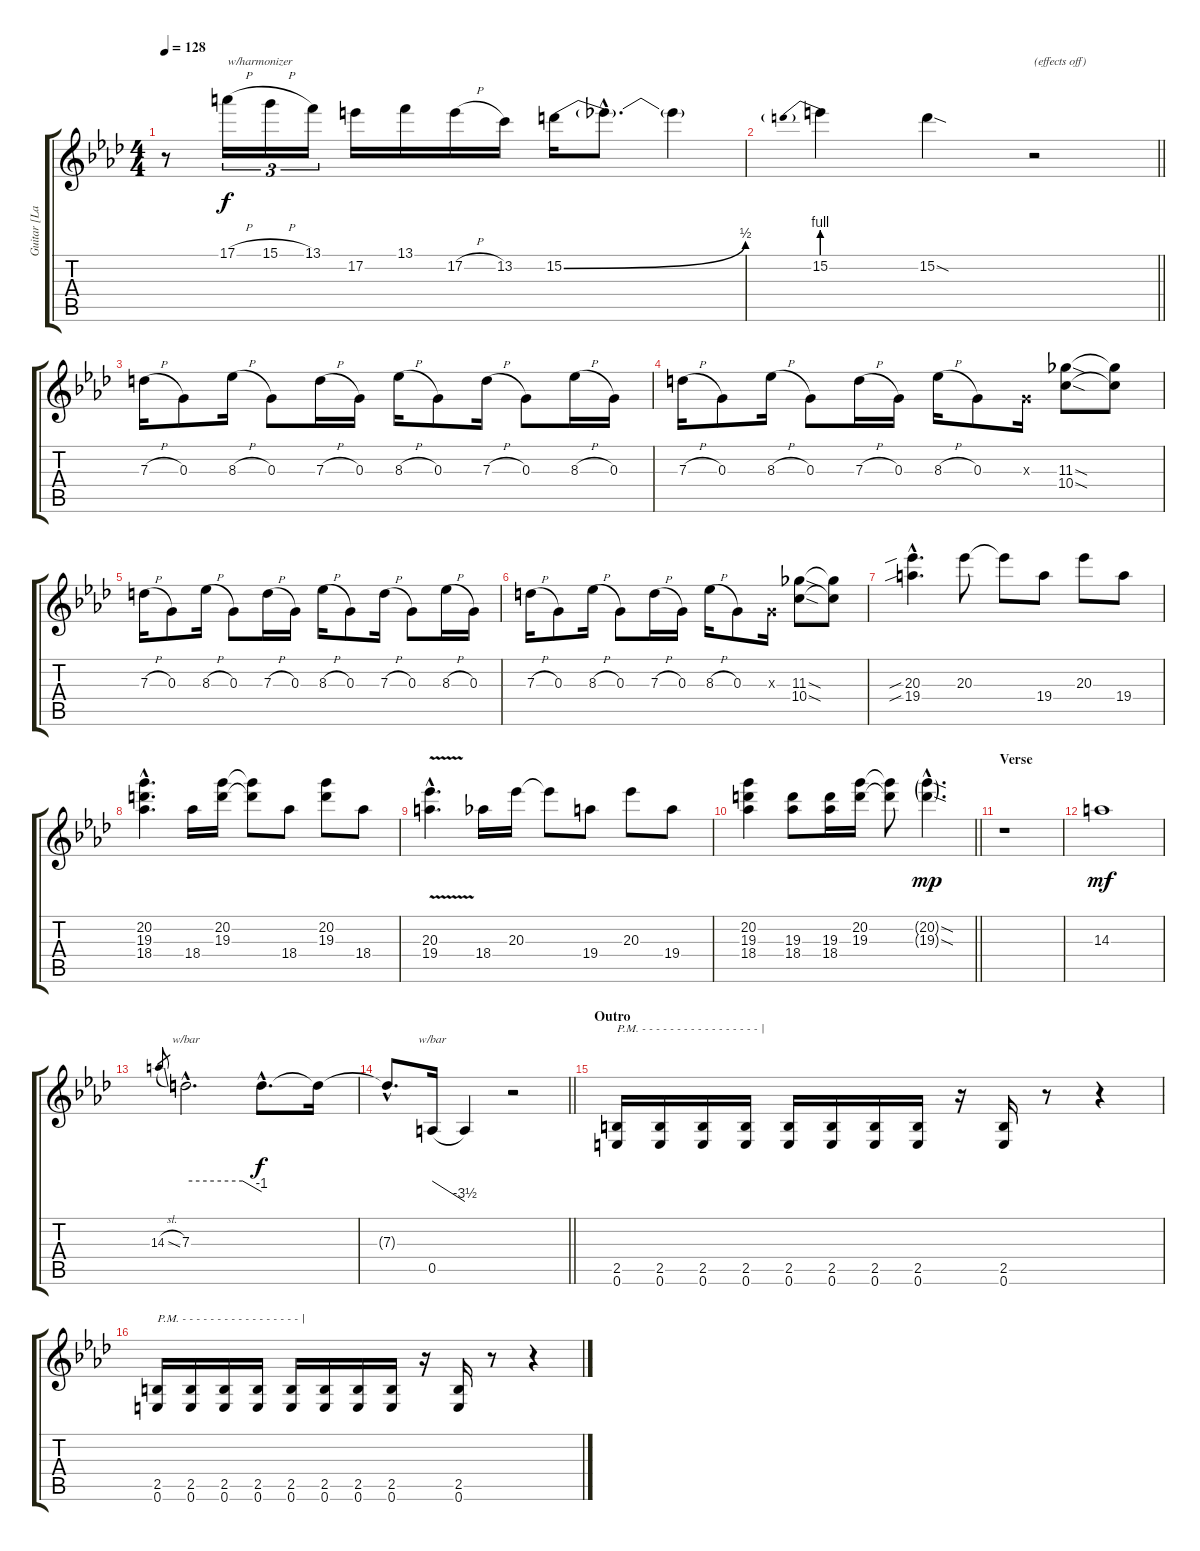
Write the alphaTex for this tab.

\track ("Guitar [Larry LaLonde]" "Guitar [La") {instrument distortionguitar}
\staff {score tabs}
\tuning (E4 B3 G3 D3 A2 E2) {hide}
\ts (4 4)
\tempo 128
\clef g2
\ks ab
r.8{dy f} 17.1{h}.16{tu (3 2) txt "w/harmonizer"} 15.1{h}.16{tu (3 2)} 13.1.16{tu (3 2)} 17.2.16 13.1.16 17.2{h}.16 13.2.16 15.2{be (bend 0 0 60 2)}.16 15.2{hac t}.8{d} 15.2{t}.4 |
\barLineRight lightlight
15.2{be (prebend 0 4 60 4)}.4 15.2{sod}.4 r.2{txt "(effects off)"} |
7.3{h}.16 0.3.8 8.3{h}.16 0.3.8 7.3{h}.16 0.3.16 8.3{h}.16 0.3.8 7.3{h}.16 0.3.8 8.3{h}.16 0.3.16 |
7.3{h}.16 0.3.8 8.3{h}.16 0.3.8 7.3{h}.16 0.3.16 8.3{h}.16 0.3.8 0.3{x}.16 (11.3{sod} 10.4{sod}).8 (11.3{t} 10.4{t}).8 |
7.3{h}.16 0.3.8 8.3{h}.16 0.3.8 7.3{h}.16 0.3.16 8.3{h}.16 0.3.8 7.3{h}.16 0.3.8 8.3{h}.16 0.3.16 |
7.3{h}.16 0.3.8 8.3{h}.16 0.3.8 7.3{h}.16 0.3.16 8.3{h}.16 0.3.8 0.3{x}.16 (11.3{sod} 10.4{sod}).8 (11.3{t} 10.4{t}).8 |
(20.3{sib hac} 19.4{sib hac}).4{d} 20.3.8 20.3{t}.8 19.4.8 20.3.8 19.4.8 |
(20.2{hac} 19.3{hac} 18.4{hac}).4{d} 18.4.16 (20.2 19.3).16 (20.2{t} 19.3{t}).8 18.4.8 (20.2 19.3).8 18.4.8 |
(20.3{v hac} 19.4{v hac}).4{d} 18.4.16 20.3.16 20.3{t}.8 19.4.8 20.3.8 19.4.8 |
\barLineRight lightlight
(20.2 19.3 18.4).4 (19.3 18.4).8 (19.3 18.4).16 (20.2 19.3).16 (20.2{t} 19.3{t}).8 (20.2{sod g hac} 19.3{sod g hac}).4{d dy mp} |
\section ("" "Verse")
r.1 |
14.3.1{dy mf} |
14.3{sl}.8{gr} 7.3{hac}.2{d tbe (custom default 0 0 45 0 60 -4)} 7.3{hac t}.8{d dy f} 7.3{t}.16 |
\barLineRight lightlight
7.3{hac t}.8{d} 0.5.16{tbe (dive default 0 0 60 -14)} 0.5{t}.4 r.2 |
\section ("" "Outro")
(2.5 0.6).16{txt "P.M. - - - - - - - - - - - - - - - - - |"} (2.5 0.6).16 (2.5 0.6).16 (2.5 0.6).16 (2.5 0.6).16 (2.5 0.6).16 (2.5 0.6).16 (2.5 0.6).16 r.16 (2.5 0.6).16 r.8 r.4 |
(2.5 0.6).16{txt "P.M. - - - - - - - - - - - - - - - - - |"} (2.5 0.6).16 (2.5 0.6).16 (2.5 0.6).16 (2.5 0.6).16 (2.5 0.6).16 (2.5 0.6).16 (2.5 0.6).16 r.16 (2.5 0.6).16 r.8 r.4
